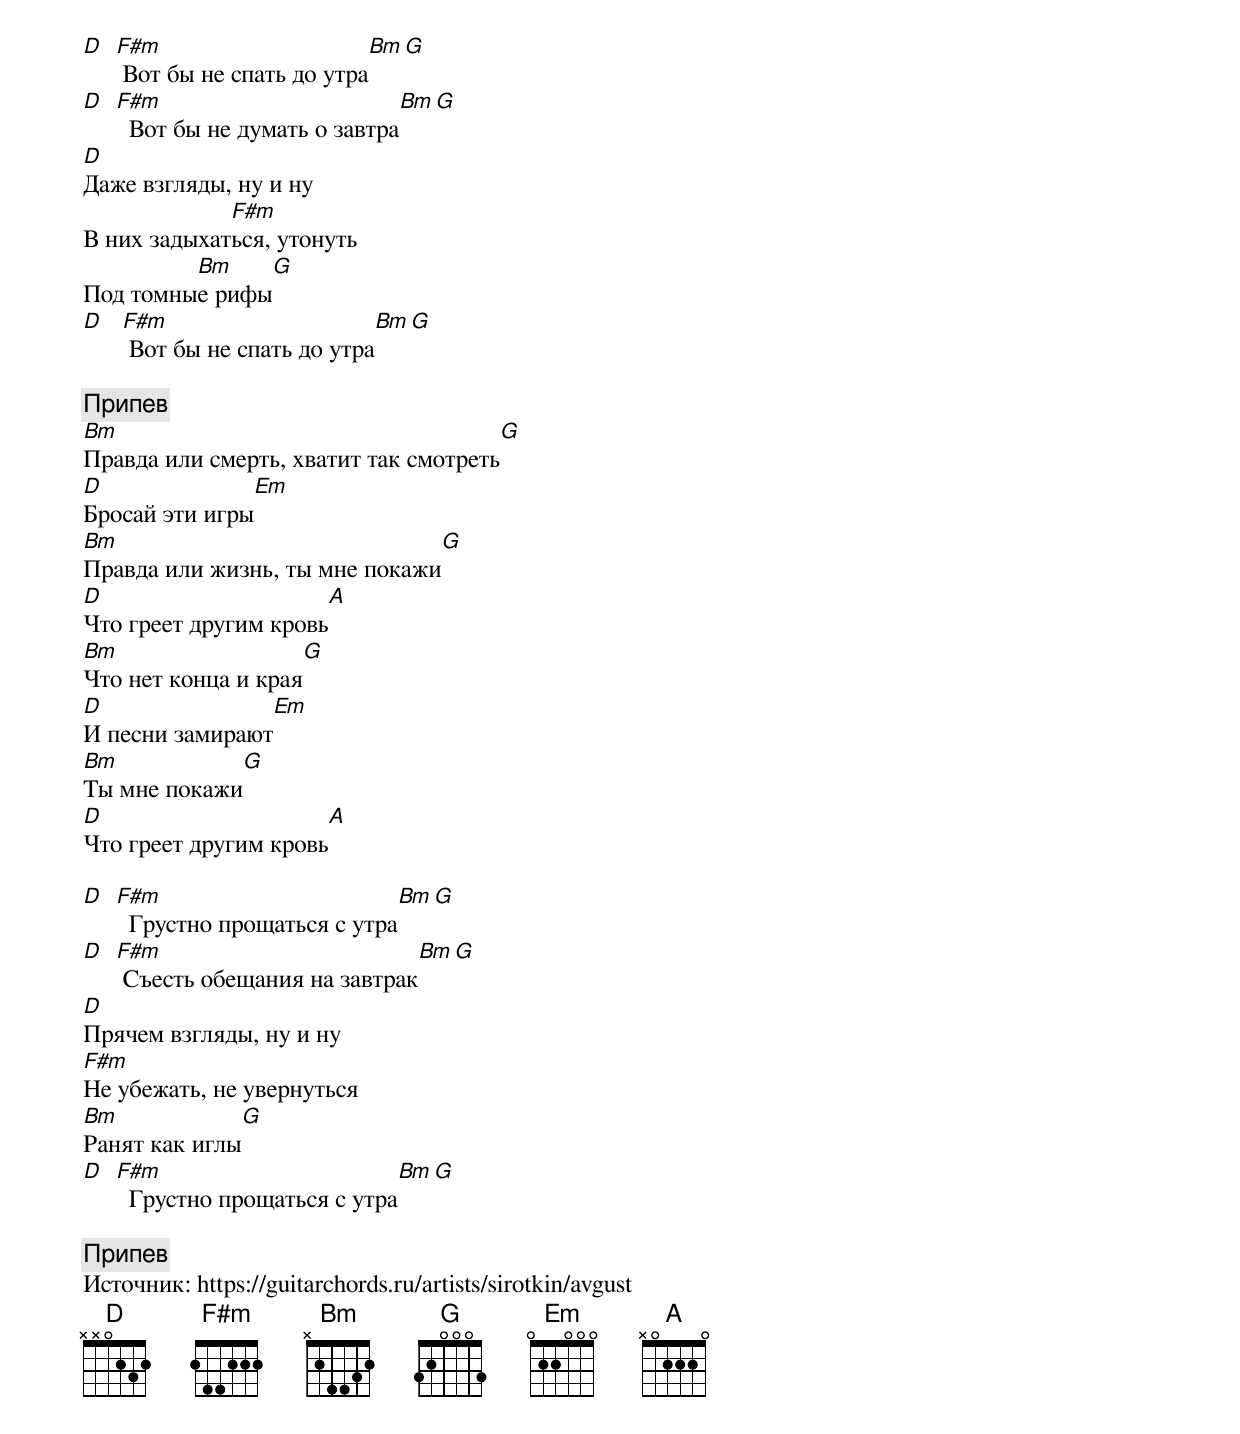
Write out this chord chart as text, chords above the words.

D F#m                            Bm        G
   Вот бы не спать до утра
D F#m                               Bm      G
    Вот бы не думать о завтра
D
Даже взгляды, ну и ну
             F#m
В них задыхаться, утонуть
         Bm                  G
Под томные рифы
D  F#m                             Bm  G
    Вот бы не спать до утра

[Припев]
Bm                                                             G
Правда или смерть, хватит так смотреть
D                     Em
Бросай эти игры
Bm                                                   G
Правда или жизнь, ты мне покажи
D                                  A
Что греет другим кровь
Bm                             G
Что нет конца и края
D                        Em
И песни замирают
Bm                G
Ты мне покажи
D                                A
Что греет другим кровь

D F#m                                 Bm        G
    Грустно прощаться с утра
D F#m                                 Bm        G
   Съесть обещания на завтрак
D
Прячем взгляды, ну и ну
F#m
Не убежать, не увернуться
Bm                       G
Ранят как иглы
D F#m                                Bm        G
    Грустно прощаться с утра

[Припев]
Источник: https://guitarchords.ru/artists/sirotkin/avgust
